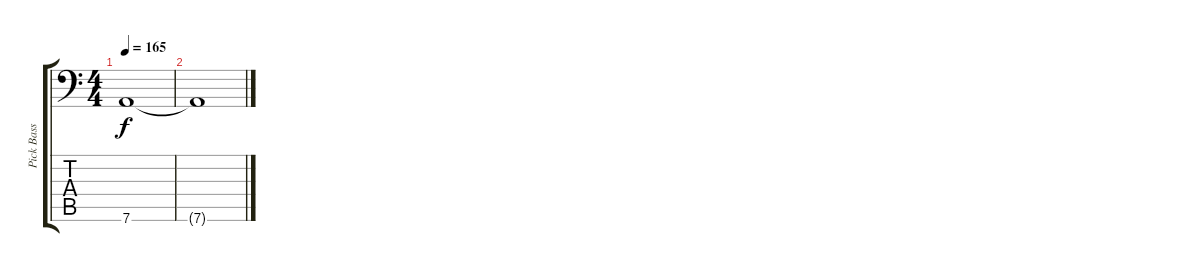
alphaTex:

\track ("Pick Bass (Approx.)" "Pick Bass ") {instrument electricbassfinger}
\staff {score tabs}
\tuning (E3 B2 G2 D2 A1 D1) {hide}
\ts (4 4)
\tempo 165
\clef f4
\ks c
7.6{t}.1{dy f} |
7.6{t}.1
